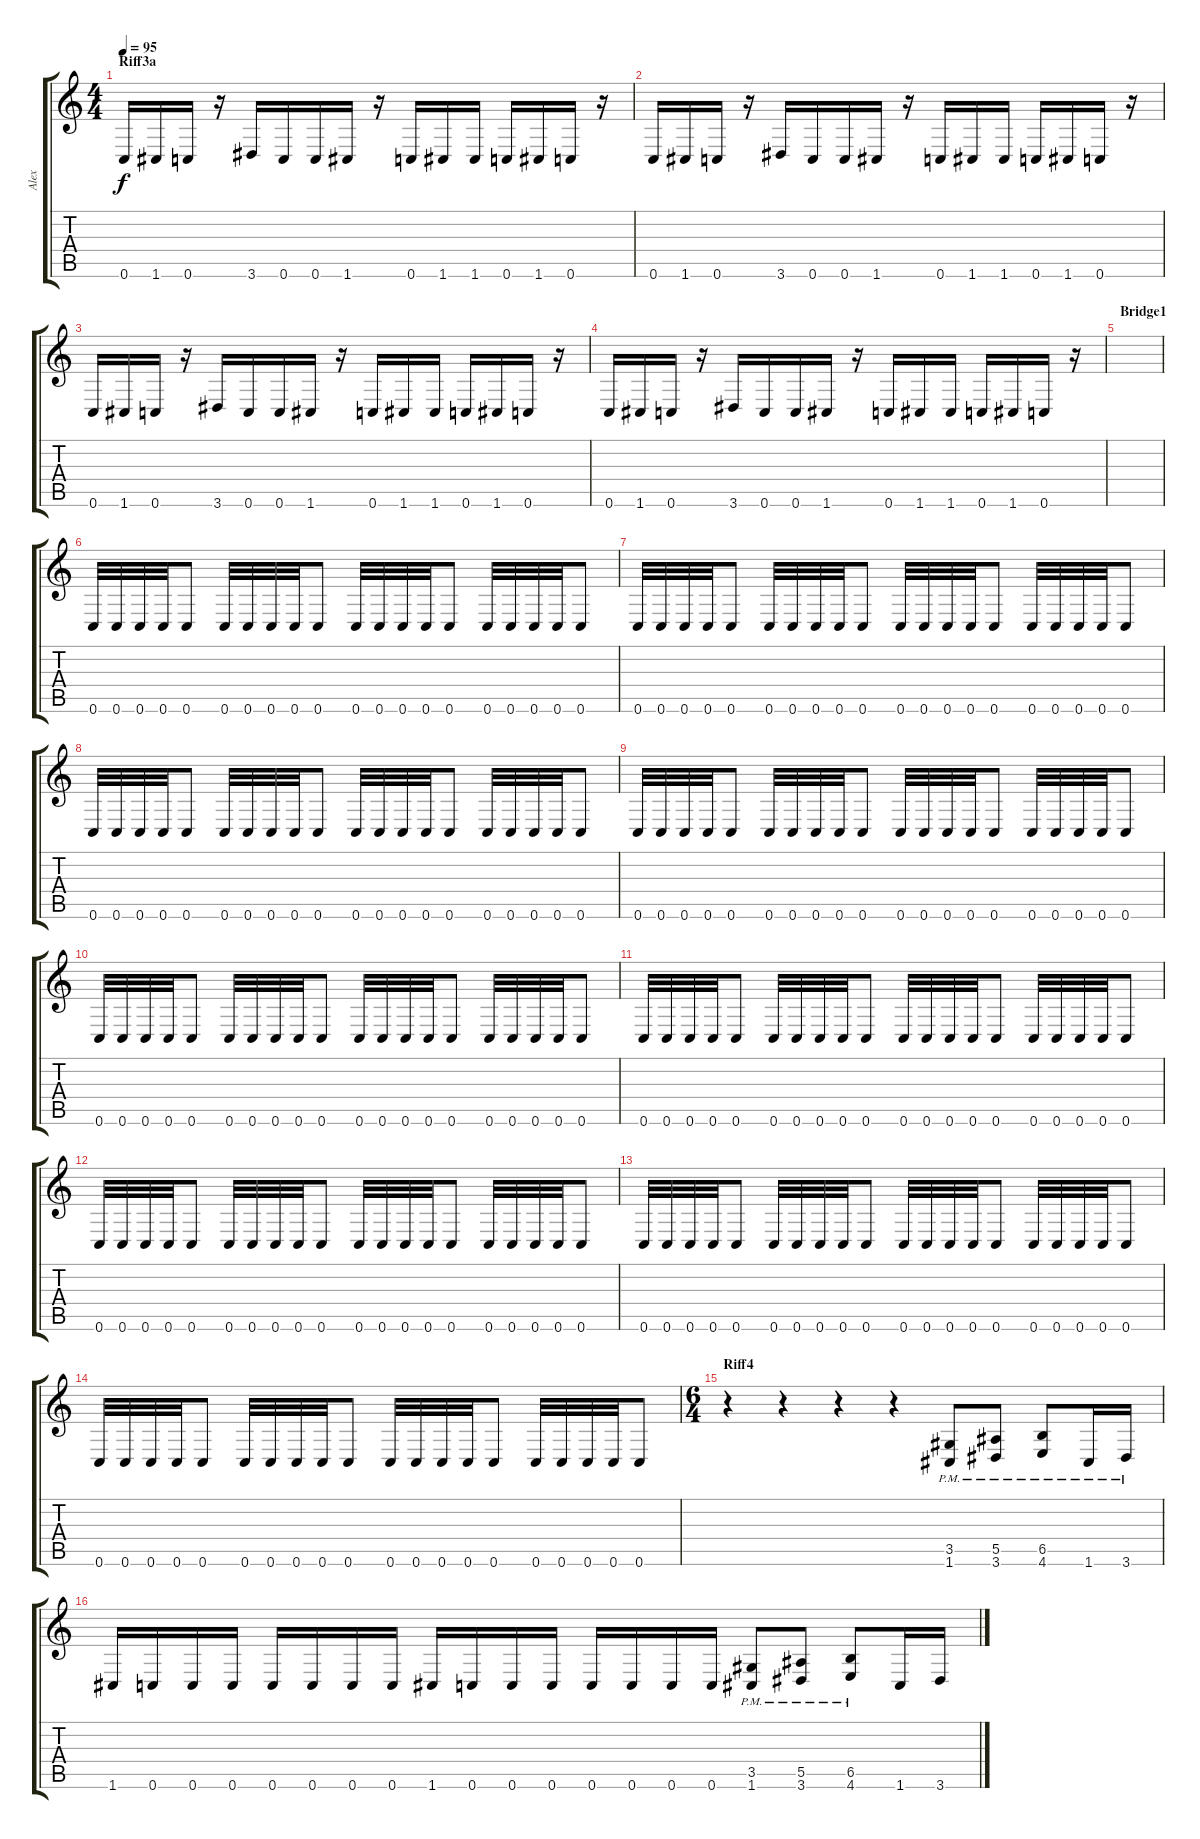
\track ("Alex" "Alex") {instrument overdrivenguitar}
\staff {score tabs}
\tuning (C4 G3 Eb3 Bb2 F2 C2) {hide}
\ts (4 4)
\section ("" "Riff3a")
\tempo 95
\clef g2
\ks c
0.6.16{dy f} 1.6.16 0.6.16 r.16 3.6.16 0.6.16 0.6.16 1.6.16 r.16 0.6.16 1.6.16 1.6.16 0.6.16 1.6.16 0.6.16 r.16 |
0.6.16 1.6.16 0.6.16 r.16 3.6.16 0.6.16 0.6.16 1.6.16 r.16 0.6.16 1.6.16 1.6.16 0.6.16 1.6.16 0.6.16 r.16 |
0.6.16 1.6.16 0.6.16 r.16 3.6.16 0.6.16 0.6.16 1.6.16 r.16 0.6.16 1.6.16 1.6.16 0.6.16 1.6.16 0.6.16 r.16 |
0.6.16 1.6.16 0.6.16 r.16 3.6.16 0.6.16 0.6.16 1.6.16 r.16 0.6.16 1.6.16 1.6.16 0.6.16 1.6.16 0.6.16 r.16 |
\section ("" "Bridge1")
|
0.6.32 0.6.32 0.6.32 0.6.32 0.6.8 0.6.32 0.6.32 0.6.32 0.6.32 0.6.8 0.6.32 0.6.32 0.6.32 0.6.32 0.6.8 0.6.32 0.6.32 0.6.32 0.6.32 0.6.8 |
0.6.32 0.6.32 0.6.32 0.6.32 0.6.8 0.6.32 0.6.32 0.6.32 0.6.32 0.6.8 0.6.32 0.6.32 0.6.32 0.6.32 0.6.8 0.6.32 0.6.32 0.6.32 0.6.32 0.6.8 |
0.6.32 0.6.32 0.6.32 0.6.32 0.6.8 0.6.32 0.6.32 0.6.32 0.6.32 0.6.8 0.6.32 0.6.32 0.6.32 0.6.32 0.6.8 0.6.32 0.6.32 0.6.32 0.6.32 0.6.8 |
0.6.32 0.6.32 0.6.32 0.6.32 0.6.8 0.6.32 0.6.32 0.6.32 0.6.32 0.6.8 0.6.32 0.6.32 0.6.32 0.6.32 0.6.8 0.6.32 0.6.32 0.6.32 0.6.32 0.6.8 |
0.6.32 0.6.32 0.6.32 0.6.32 0.6.8 0.6.32 0.6.32 0.6.32 0.6.32 0.6.8 0.6.32 0.6.32 0.6.32 0.6.32 0.6.8 0.6.32 0.6.32 0.6.32 0.6.32 0.6.8 |
0.6.32 0.6.32 0.6.32 0.6.32 0.6.8 0.6.32 0.6.32 0.6.32 0.6.32 0.6.8 0.6.32 0.6.32 0.6.32 0.6.32 0.6.8 0.6.32 0.6.32 0.6.32 0.6.32 0.6.8 |
0.6.32 0.6.32 0.6.32 0.6.32 0.6.8 0.6.32 0.6.32 0.6.32 0.6.32 0.6.8 0.6.32 0.6.32 0.6.32 0.6.32 0.6.8 0.6.32 0.6.32 0.6.32 0.6.32 0.6.8 |
0.6.32 0.6.32 0.6.32 0.6.32 0.6.8 0.6.32 0.6.32 0.6.32 0.6.32 0.6.8 0.6.32 0.6.32 0.6.32 0.6.32 0.6.8 0.6.32 0.6.32 0.6.32 0.6.32 0.6.8 |
0.6.32 0.6.32 0.6.32 0.6.32 0.6.8 0.6.32 0.6.32 0.6.32 0.6.32 0.6.8 0.6.32 0.6.32 0.6.32 0.6.32 0.6.8 0.6.32 0.6.32 0.6.32 0.6.32 0.6.8 |
\ts (6 4)
\section ("" "Riff4")
r.4 r.4 r.4 r.4 (3.5{pm} 1.6{pm}).8 (5.5{pm} 3.6{pm}).8 (6.5{pm} 4.6{pm}).8 1.6{pm}.16 3.6{pm}.16 |
1.6.16 0.6.16 0.6.16 0.6.16 0.6.16 0.6.16 0.6.16 0.6.16 1.6.16 0.6.16 0.6.16 0.6.16 0.6.16 0.6.16 0.6.16 0.6.16 (3.5{pm} 1.6{pm}).8 (5.5{pm} 3.6{pm}).8 (6.5{pm} 4.6{pm}).8 1.6.16 3.6.16
